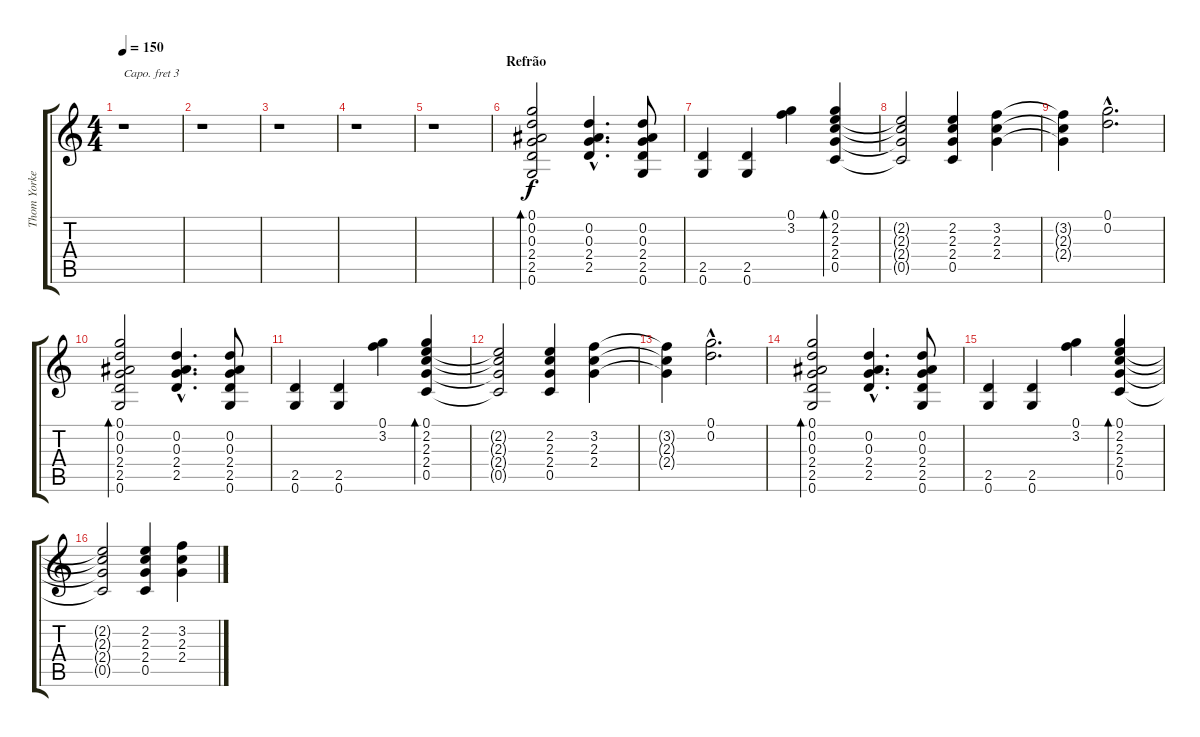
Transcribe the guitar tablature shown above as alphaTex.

\track ("Thom Yorke" "Thom Yorke") {instrument acousticguitarsteel}
\staff {score tabs}
\capo 3
\tuning (E4 B3 G3 D3 A2 E2) {hide}
\ts (4 4)
\tempo 150
\clef g2
\ks c
r.1{dy f} |
r.1 |
r.1 |
r.1 |
r.1 |
\section ("" "Refrão")
(0.1 0.2 0.3 2.4 2.5 0.6).2{bd 60} (0.2{hac} 0.3{hac} 2.4{hac} 2.5{hac}).4{d} (0.2 0.3 2.4 2.5 0.6).8 |
(2.5 0.6).4 (2.5 0.6).4 (0.1 3.2).4 (0.1 2.2 2.3 2.4 0.5).4{bd 60} |
(2.2{t} 2.3{t} 2.4{t} 0.5{t}).2 (2.2 2.3 2.4 0.5).4 (3.2 2.3 2.4).4 |
(3.2{t} 2.3{t} 2.4{t}).4 (0.1{hac} 0.2{hac}).2{d} |
(0.1 0.2 0.3 2.4 2.5 0.6).2{bd 60} (0.2{hac} 0.3{hac} 2.4{hac} 2.5{hac}).4{d} (0.2 0.3 2.4 2.5 0.6).8 |
(2.5 0.6).4 (2.5 0.6).4 (0.1 3.2).4 (0.1 2.2 2.3 2.4 0.5).4{bd 60} |
(2.2{t} 2.3{t} 2.4{t} 0.5{t}).2 (2.2 2.3 2.4 0.5).4 (3.2 2.3 2.4).4 |
(3.2{t} 2.3{t} 2.4{t}).4 (0.1{hac} 0.2{hac}).2{d} |
(0.1 0.2 0.3 2.4 2.5 0.6).2{bd 60} (0.2{hac} 0.3{hac} 2.4{hac} 2.5{hac}).4{d} (0.2 0.3 2.4 2.5 0.6).8 |
(2.5 0.6).4 (2.5 0.6).4 (0.1 3.2).4 (0.1 2.2 2.3 2.4 0.5).4{bd 60} |
(2.2{t} 2.3{t} 2.4{t} 0.5{t}).2 (2.2 2.3 2.4 0.5).4 (3.2 2.3 2.4).4
